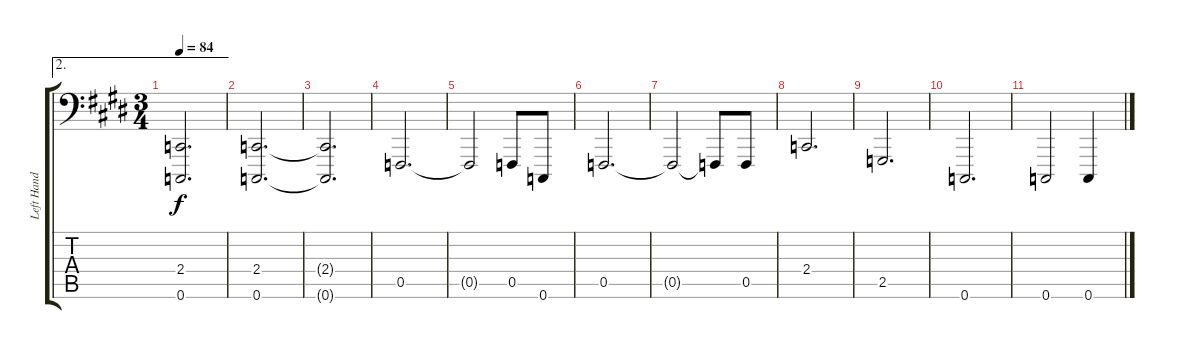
\track ("Left Hand" "Left Hand") {instrument acousticgrandpiano}
\staff {score tabs}
\tuning (C3 G2 Eb2 Bb1 F1 C1) {hide}
\ae 2
\ts (3 4)
\tempo 84
\clef f4
\ks e
(2.4 0.6).2{d dy f} |
\ks c#minor
(2.4 0.6).2{d} |
(2.4{t} 0.6{t}).2{d} |
\ks e
0.5.2{d} |
\ks c#minor
0.5{t}.2 0.5.8 0.6.8 |
0.5.2{d} |
0.5{t}.2 0.5{t}.8 0.5.8 |
\ks e
2.4.2{d} |
\ks c#minor
2.5.2{d} |
0.6.2{d} |
0.6.2 0.6.4
